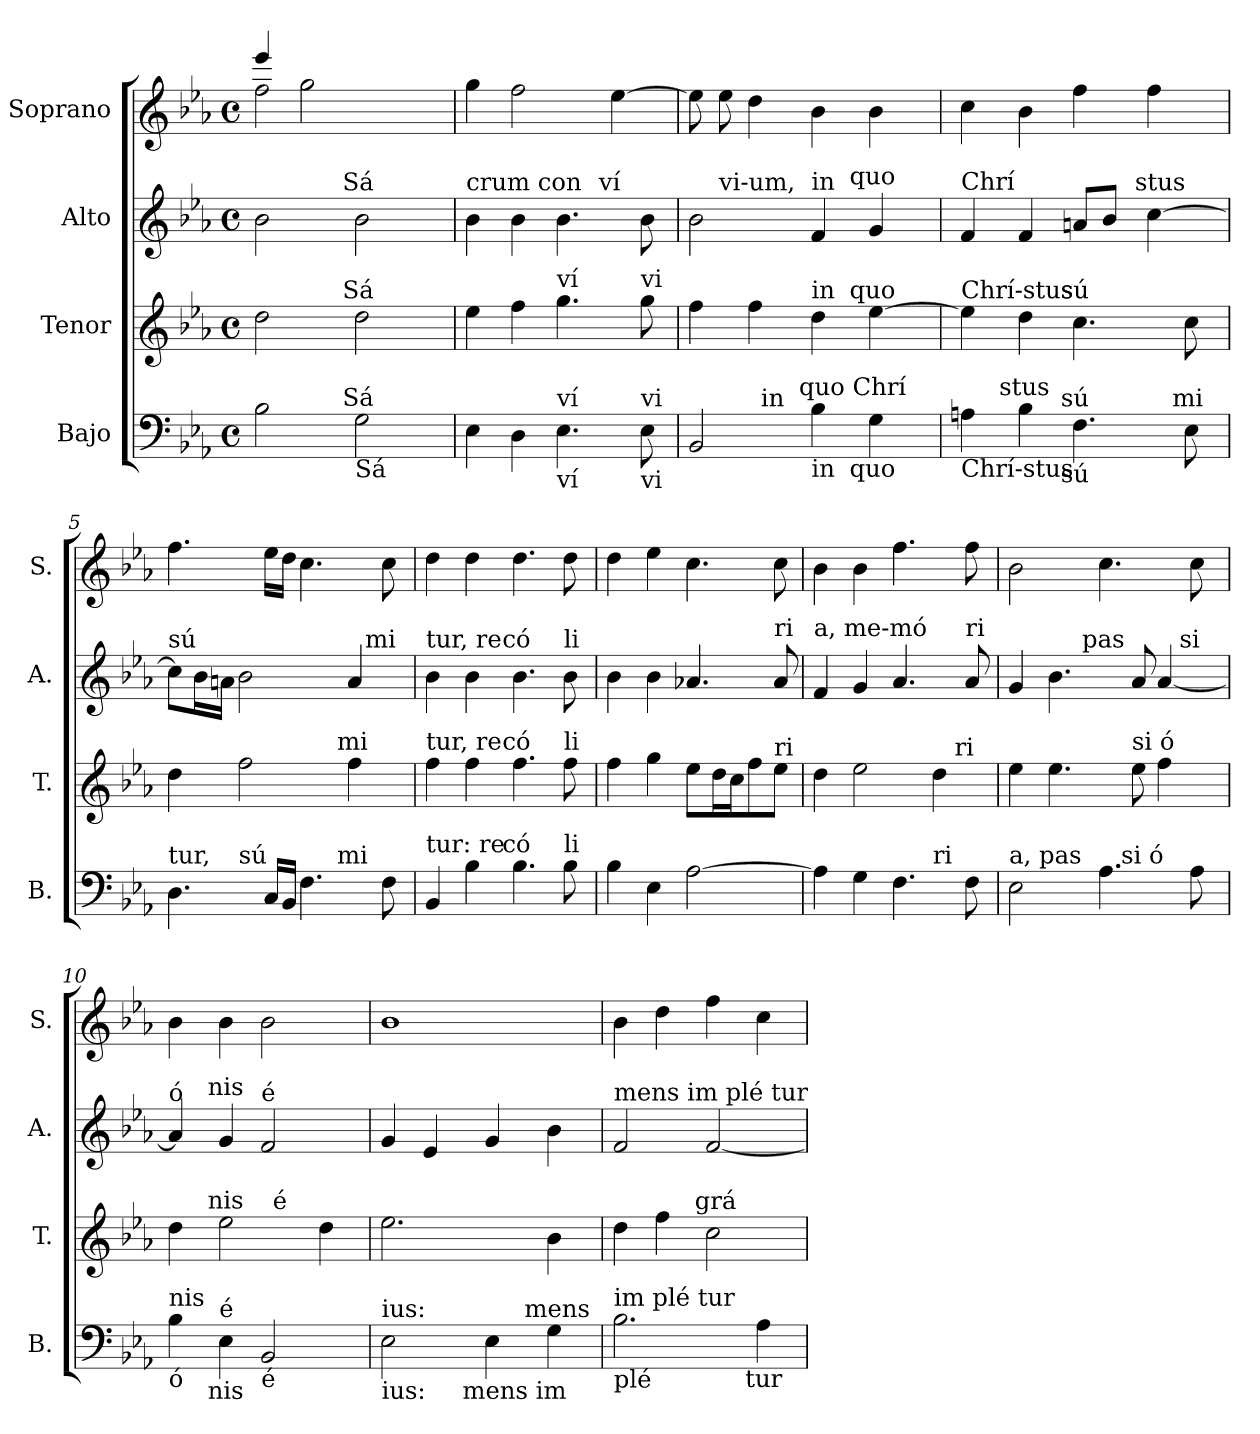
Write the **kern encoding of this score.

**kern	**kern	**kern	**kern
*part4	*part3	*part2	*part1
*staff4	*staff3	*staff2	*staff1
*I"Bajo	*I"Tenor	*I"Alto	*I"Soprano
*I'B.	*I'T.	*I'A.	*I'S.
*clefF4	*clefG2	*clefG2	*clefG2
*ITrd7c12	*	*	*
*k[b-e-a-]	*k[b-e-a-]	*k[b-e-a-]	*k[b-e-a-]
*E-:	*E-:	*E-:	*E-:
*M4/4	*M4/4	*M4/4	*M4/4
*met(c)	*met(c)	*met(c)	*met(c)
=1	=1	=1	=1
*	*	*	*^
!	!	!LO:TX:a:t=O	!	!
!	!LO:TX:a:t=O	!	!	!
!LO:TX:b:t=O	!	!	!	!
!LO:TX:a:t=O	!	!	!	!
*^	*^	*^	*	*
2BB-\	4...ryy	2dd\	4...ryy	2b-\	4...ryy	4eee-/	2ff\
.	.	.	.	.	.	2gg\	.
!	!	!	!	!	!LO:TX:a:t=Sá	!	!
!	!	!	!LO:TX:a:t=Sá	!	!	!	!
!	!LO:TX:a:t=Sá	!	!	!	!	!	!
.	2ryy	.	2ryy	.	2ryy	.	.
!LO:TX:b:t=Sá	!	!	!	!	!	!	!
2GG\	.	2dd\	.	2b-\	.	.	4ryy
.	.	.	.	.	.	4ryy	4ryy
.	32ryy	.	32ryy	.	32ryy	.	.
=2	=2	=2	=2	=2	=2	=2	=2
!	!	!	!	!LO:TX:a:t=crum con	!	!	!
!	!	!LO:TX:a:t=crum con	!	!	!	!	!
!LO:TX:b:t=crum con	!	!	!	!	!	!	!
!LO:TX:a:t=crum con	!	!	!	!	!	!	!
*v	*v	*	*	*	*	*v	*v
*	*v	*v	*	*	*
4EE-\	4ee-\	4b-\	2ryy	4gg\
4DD\	4ff\	4b-\	.	2ff\
!	!LO:TX:a:t=ví	!	!	!
!LO:TX:b:t=ví	!	!	!	!
!LO:TX:a:t=ví	!	!	!	!
4.EE-\	4.gg\	4.b-\	8..ryy	.
!	!	!	!LO:TX:a:t=ví	!
.	.	.	4ryy	.
.	.	.	.	[>4ee-\
!	!LO:TX:a:t=vi	!	!	!
!LO:TX:b:t=vi	!	!	!	!
!LO:TX:a:t=vi	!	!	!	!
8EE-\	8gg\	8b-\	.	.
.	.	.	32ryy	.
=3	=3	=3	=3	=3
!	!LO:TX:a:t=um,	!	!	!
!LO:TX:b:t=um,	!	!	!	!
!LO:TX:a:t=um,	!	!	!	!
*^	*^	*	*^	*
*	*^	*	*	*	*	*	*
*	*	*^	*	*	*	*	*	*
2BBB-/	4ryy	4...ryy	2ryy	4ff\	2ryy	2b-\	8ryy	2ryy	8ee-\]
!	!	!	!	!	!	!	!LO:TX:a:t=vi-um,	!	!
.	.	.	.	.	.	.	2..ryy	.	8ee-\
.	32ryy	.	.	4ff\	.	.	.	.	4dd\
!	!LO:TX:a:t=in	!	!	!	!	!	!	!	!
.	2ryy	.	.	.	.	.	.	.	.
!	!	!LO:TX:a:t=quo Chrí	!	!	!	!	!	!	!
.	.	2ryy	.	.	.	.	.	.	.
!	!	!	!	!	!	!LO:TX:a:t=in	!	!	!
!	!	!	!	!LO:TX:a:t=in	!	!	!	!	!
!LO:TX:b:t=in	!	!	!	!	!	!	!	!	!
4BB-\	.	.	8.ryy	4dd\	8.ryy	4f/	.	8.ryy	4b-\
!	!	!	!	!	!	!	!	!LO:TX:a:t=quo	!
!	!	!	!	!	!LO:TX:a:t=quo	!	!	!	!
!	!	!	!LO:TX:b:t=quo	!	!	!	!	!	!
.	.	.	4ryy	.	4ryy	.	.	4ryy	.
4GG\	.	.	.	[>4ee-\	.	4g/	.	.	4b-\
.	8..ryy	.	.	.	.	.	.	.	.
.	.	.	16ryy	.	16ryy	.	.	16ryy	.
.	.	32ryy	.	.	.	.	.	.	.
=4	=4	=4	=4	=4	=4	=4	=4	=4	=4
!	!	!	!	!	!	!LO:TX:a:t=Chrí	!	!	!
!	!	!	!	!LO:TX:a:t=Chrí-stus	!	!	!	!	!
!LO:TX:b:t=Chrí-stus	!	!	!	!	!	!	!	!	!
*	*	*	*	*	*	*	*v	*v	*
4AAn\	8.ryy	4...ryy	2ryy	4ee-\]	4...ryy	4f/	2ryy	4cc\
!	!LO:TX:a:t=stus	!	!	!	!	!	!	!
.	2ryy	.	.	.	.	.	.	.
4BB-\	.	.	.	4dd\	.	4f/	.	4b-\
!	!	!	!	!	!LO:TX:a:t=sú	!	!	!
!	!	!LO:TX:b:t=sú	!	!	!	!	!	!
!	!	!LO:TX:a:t=sú	!	!	!	!	!	!
.	.	2ryy	.	.	2ryy	.	.	.
4.FF\	.	.	4ryy	4.cc\	.	8an/L	8..ryy	4ff\
.	.	.	.	.	.	8b-/J	.	.
.	4ryy	.	.	.	.	.	.	.
!	!	!	!	!	!	!	!LO:TX:a:t=stus	!
.	.	.	.	.	.	.	4ryy	.
.	.	.	16.ryy	.	.	[<4cc\	.	4ff\
!	!	!	!LO:TX:a:t=mi	!	!	!	!	!
.	.	.	8ryy	.	.	.	.	.
8EE-\	.	.	.	8cc\	.	.	.	.
.	16ryy	.	.	.	.	.	.	.
.	.	32ryy	32ryy	.	32ryy	.	32ryy	.
!!LO:LB:g=z
=5	=5	=5	=5	=5	=5	=5	=5	=5
!	!	!	!	!	!	!LO:TX:a:t=sú	!	!
!LO:TX:a:t=tur,	!	!	!	!	!	!	!	!
*	*	*v	*v	*	*	*	*	*
4.DD\	4ryy	2ryy	4dd\	2ryy	8cc\L]	2ryy	4.ff\
.	.	.	.	.	16b-\L	.	.
.	.	.	.	.	16an\JJ	.	.
!	!LO:TX:a:t=sú	!	!	!	!	!	!
.	2.ryy	.	2ff\	.	2b-\	.	.
16CC/LL	.	.	.	.	.	.	16ee-\LL
16BBB-/JJ	.	.	.	.	.	.	16dd\JJ
4.FF\	.	8..ryy	.	8..ryy	.	4ryy	4.cc\
!	!	!	!	!LO:TX:a:t=mi	!	!	!
!	!	!LO:TX:a:t=mi	!	!	!	!	!
.	.	4ryy	.	4ryy	.	.	.
.	.	.	4ff\	.	4a/	16ryy	.
!	!	!	!	!	!	!LO:TX:a:t=mi	!
.	.	.	.	.	.	8.ryy	.
8FF\	.	.	.	.	.	.	8cc\
.	.	32ryy	.	32ryy	.	.	.
=6	=6	=6	=6	=6	=6	=6	=6
!	!	!	!	!	!LO:TX:a:t=tur, re	!	!
!	!	!	!LO:TX:a:t=tur, re	!	!	!	!
!LO:TX:a:t=tur&colon; re	!	!	!	!	!	!	!
*	*v	*v	*	*	*	*	*
4BBB-/	4...ryy	4ff\	4...ryy	4b-\	4...ryy	4dd\
4BB-\	.	4ff\	.	4b-\	.	4dd\
!	!	!	!	!	!LO:TX:a:t=có	!
!	!	!	!LO:TX:a:t=có	!	!	!
!	!LO:TX:a:t=có	!	!	!	!	!
.	2ryy	.	2ryy	.	2ryy	.
4.BB-\	.	4.ff\	.	4.b-\	.	4.dd\
!	!	!	!	!LO:TX:a:t=li	!	!
!	!	!LO:TX:a:t=li	!	!	!	!
!LO:TX:a:t=li	!	!	!	!	!	!
8BB-\	.	8ff\	.	8b-\	.	8dd\
.	32ryy	.	32ryy	.	32ryy	.
=7	=7	=7	=7	=7	=7	=7
!	!	!	!	!LO:TX:a:t=tur me mó	!	!
!	!	!LO:TX:a:t=tur me mó	!	!	!	!
!LO:TX:a:t=tur me mó	!	!	!	!	!	!
*v	*v	*	*	*v	*v	*
*	*v	*v	*	*
4BB-\	4ff\	4b-\	4dd\
4EE-\	4gg\	4b-\	4ee-\
[>2AA-\	8ee-\L	4.a-X/	4.cc\
.	16dd\L	.	.
.	16cc\J	.	.
.	8ff\	.	.
!	!	!LO:TX:a:t=ri	!
!	!LO:TX:a:t=ri	!	!
.	8ee-\J	8a-/	8cc\
=8	=8	=8	=8
!	!	!LO:TX:a:t=a, me-mó	!
!	!LO:TX:a:t=a, me-mó	!	!
*^	*^	*	*
4AA-\]	2.ryy	4dd\	2ryy	4f/	4b-\
4GG\	.	2ee-\	.	4g/	4b-\
4.FF\	.	.	4ryy	4.a-/	4.ff\
!	!LO:TX:a:t=ri	!	!	!	!
.	4ryy	4dd\	16.ryy	.	.
!	!	!	!LO:TX:a:t=ri	!	!
.	.	.	8ryy	.	.
!	!	!	!	!LO:TX:a:t=ri	!
8FF\	.	.	.	8a-/	8ff\
.	.	.	32ryy	.	.
=9	=9	=9	=9	=9	=9
!	!	!	!	!LO:TX:a:t=a	!
!	!	!LO:TX:a:t=a pas	!	!	!
!LO:TX:a:t=a, pas	!	!	!	!	!
*	*	*	*	*^	*
*	*	*v	*v	*	*^	*
2EE-\	2ryy	4ee-\	4g/	4..ryy	2ryy	2b-\
.	.	4.ee-\	4.b-\	.	.	.
!	!	!	!	!LO:TX:a:t=pas	!	!
.	.	.	.	2ryy	.	.
4.AA-\	16.ryy	.	.	.	4ryy	4.cc\
!	!LO:TX:a:t=si ó	!	!	!	!	!
.	4ryy	.	.	.	.	.
!	!	!LO:TX:a:t=si ó	!	!	!	!
.	.	8ee-\	8a-/	.	.	.
.	.	4ff\	[>4a-/	.	16.ryy	.
!	!	!	!	!	!LO:TX:a:t=si	!
.	8ryy	.	.	.	8ryy	.
8AA-\	.	.	.	.	.	8cc\
.	.	.	.	16ryy	.	.
.	32ryy	.	.	.	32ryy	.
!!LO:PB:g=z
=10	=10	=10	=10	=10	=10	=10
!	!	!	!LO:TX:a:t=ó	!	!	!
!LO:TX:a:t=nis	!	!	!	!	!	!
!LO:TX:b:t=ó	!	!	!	!	!	!
*	*	*^	*	*	*	*
*	*	*	*^	*	*v	*v	*
4BB-\	8..ryy	4dd\	8..ryy	2ryy	4a-/]	8..ryy	4b-\
!	!	!	!	!	!	!LO:TX:a:t=nis	!
!	!	!	!LO:TX:a:t=nis	!	!	!	!
!	!LO:TX:b:t=nis	!	!	!	!	!	!
.	2ryy	.	2ryy	.	.	2ryy	.
!LO:TX:a:t=é	!	!	!	!	!	!	!
4EE-\	.	2ee-\	.	.	4g/	.	4b-\
!	!	!	!	!	!LO:TX:a:t=é	!	!
!LO:TX:b:t=é	!	!	!	!	!	!	!
2BBB-/	.	.	.	32ryy	2f/	.	2b-\
!	!	!	!	!LO:TX:a:t=é	!	!	!
.	.	.	.	4...ryy	.	.	.
.	4ryy	.	4ryy	.	.	4ryy	.
.	.	4dd\	.	.	.	.	.
.	32ryy	.	32ryy	.	.	32ryy	.
=11	=11	=11	=11	=11	=11	=11	=11
!	!	!	!	!	!LO:TX:a:t=ius&colon;	!	!
!	!	!LO:TX:a:t=ius&colon; mens im plé	!	!	!	!	!
!LO:TX:b:t=ius&colon;	!	!	!	!	!	!	!
!LO:TX:a:t=ius&colon;	!	!	!	!	!	!	!
*	*	*v	*v	*v	*	*	*
*	*^	*	*v	*v	*
2EE-\	4ryy	2ryy	2.ee-\	4g/	1b-
.	8ryy	.	.	4e-/	.
.	32ryy	.	.	.	.
!	!LO:TX:b:t=mens im	!	!	!	!
.	2ryy	.	.	.	.
4EE-\	.	8ryy	.	4g/	.
.	.	32ryy	.	.	.
!	!	!LO:TX:a:t=mens	!	!	!
.	.	4ryy	.	.	.
4GG\	.	.	4b-\	4b-\	.
.	16.ryy	16.ryy	.	.	.
=12	=12	=12	=12	=12	=12
!	!	!	!	!LO:TX:a:t=mens im plé tur	!
!	!	!	!LO:TX:a:t=tur	!	!
!LO:TX:b:t=plé	!	!	!	!	!
!LO:TX:a:t=im plé tur	!	!	!	!	!
*	*v	*v	*^	*	*
2.BB-\	2ryy	4dd\	4...ryy	2f/	4b-\
.	.	4ff\	.	.	4dd\
!	!	!	!LO:TX:a:t=grá	!	!
.	.	.	2ryy	.	.
.	8..ryy	2cc\	.	[<2f/	4ff\
!	!LO:TX:b:t=tur	!	!	!	!
.	4ryy	.	.	.	.
4AA-\	.	.	.	.	4cc\
.	32ryy	.	32ryy	.	.
*v	*v	*	*	*	*
*	*v	*v	*	*
=	=	=	=
*-	*-	*-	*-
